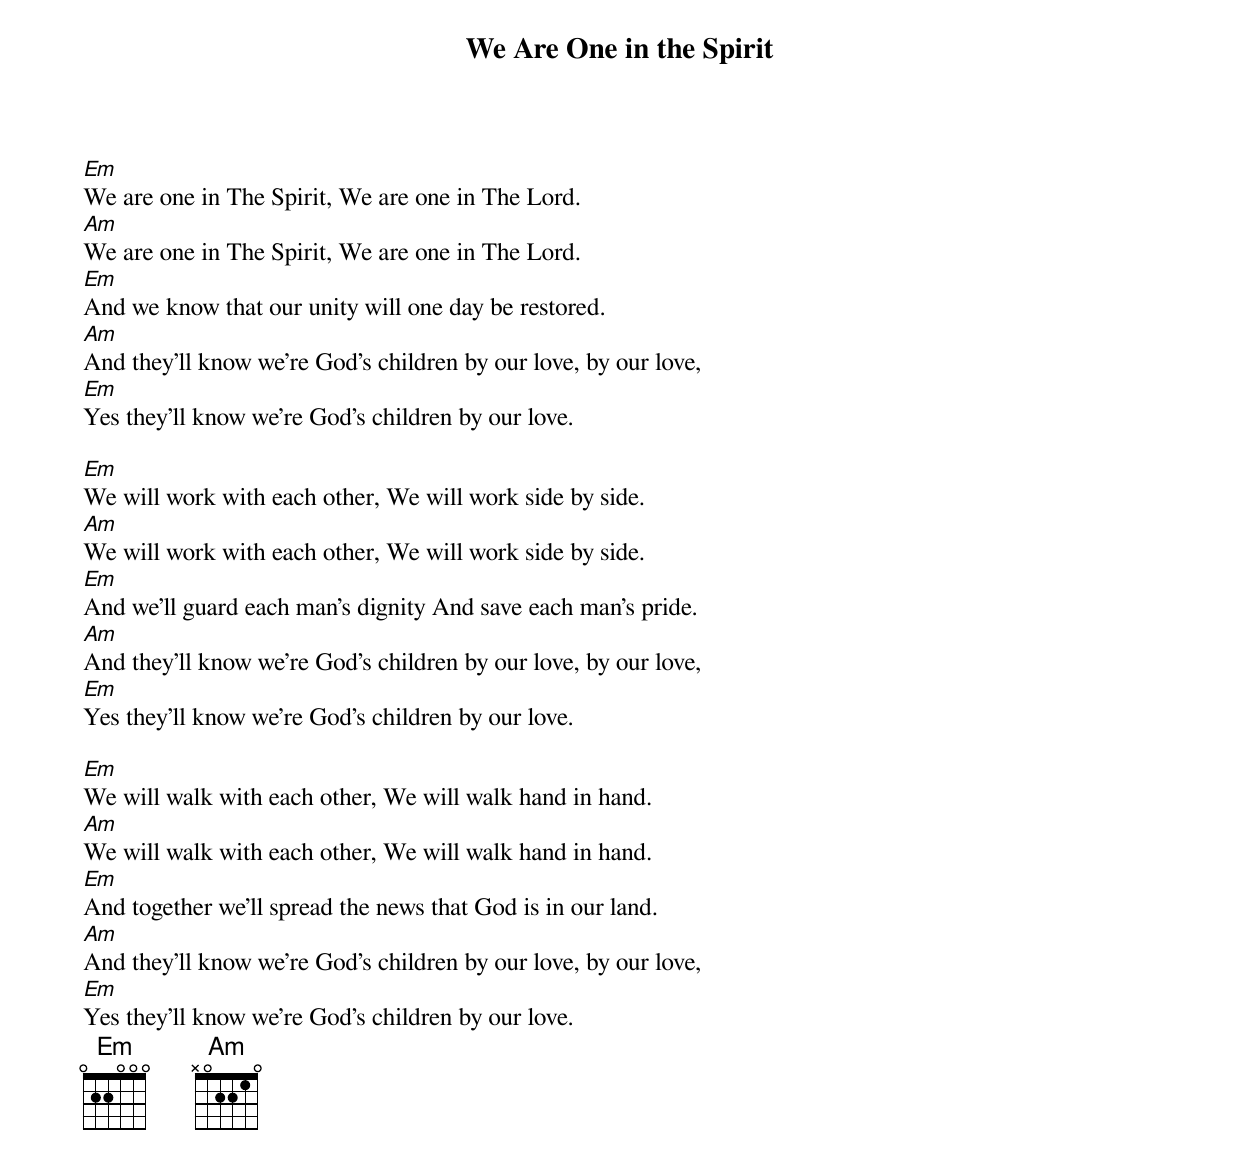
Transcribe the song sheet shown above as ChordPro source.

{title: We Are One in the Spirit}
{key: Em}
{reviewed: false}

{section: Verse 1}
[Em]We are one in The Spirit, We are one in The Lord.
[Am]We are one in The Spirit, We are one in The Lord.
[Em]And we know that our unity will one day be restored.
[Am]And they'll know we're God's children by our love, by our love,
[Em]Yes they'll know we're God's children by our love.

{{section: Verse 2}
[Em]We will work with each other, We will work side by side.
[Am]We will work with each other, We will work side by side.
[Em]And we'll guard each man's dignity And save each man's pride.
[Am]And they'll know we're God's children by our love, by our love,
[Em]Yes they'll know we're God's children by our love.

{{section: Verse 3}
[Em]We will walk with each other, We will walk hand in hand.
[Am]We will walk with each other, We will walk hand in hand.
[Em]And together we'll spread the news that God is in our land.
[Am]And they'll know we're God's children by our love, by our love,
[Em]Yes they'll know we're God's children by our love.
